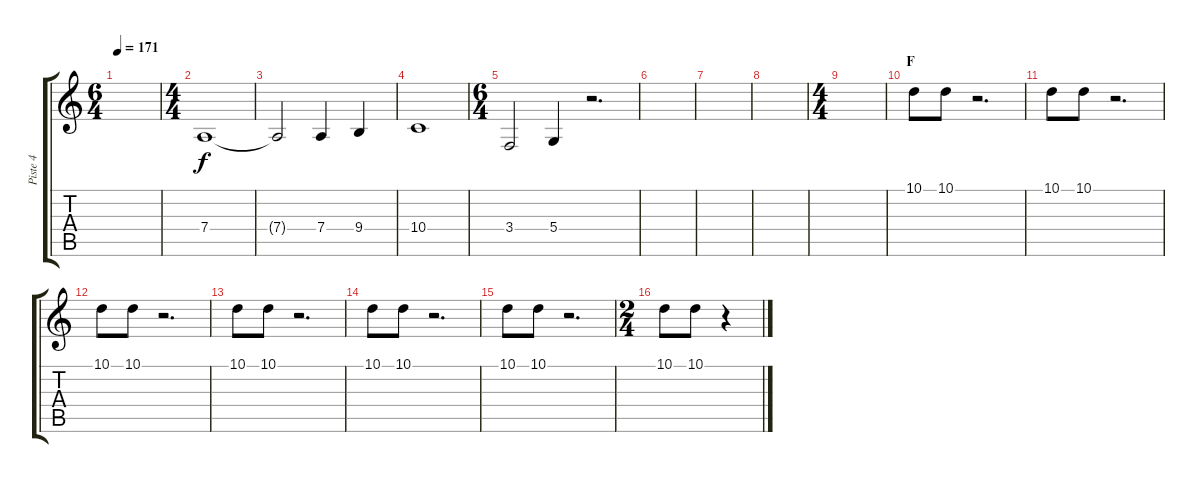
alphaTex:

\track ("Piste 4" "Piste 4") {instrument lead2sawtooth}
\staff {score tabs}
\tuning (E4 B3 G3 D3 A2 E2) {hide}
\ts (6 4)
\tempo 171
\clef g2
\ks c
|
\ts (4 4)
7.4.1 |
7.4{t}.2 7.4.4 9.4.4 |
10.4.1 |
\ts (6 4)
3.4.2 5.4.4 r.2{d} |
|
|
|
\ts (4 4)
|
\section ("" "F")
10.1.8 10.1.8 r.2{d} |
10.1.8 10.1.8 r.2{d} |
10.1.8 10.1.8 r.2{d} |
10.1.8 10.1.8 r.2{d} |
10.1.8 10.1.8 r.2{d} |
10.1.8 10.1.8 r.2{d} |
\ts (2 4)
10.1.8 10.1.8 r.4
